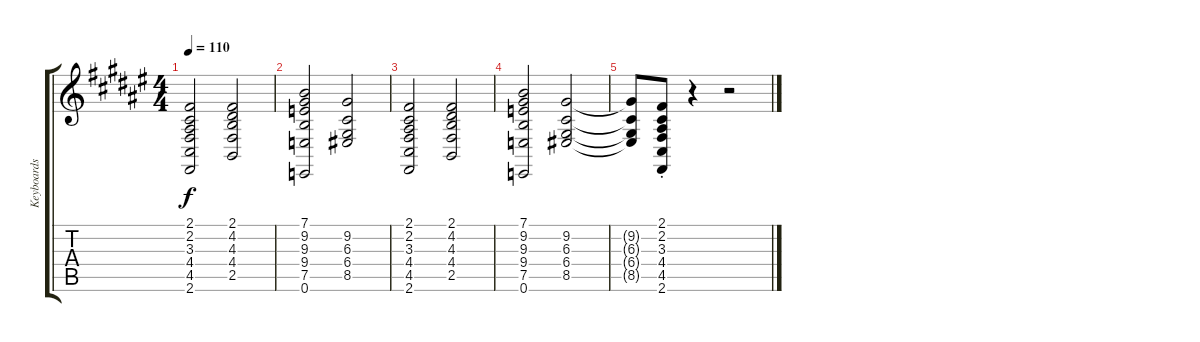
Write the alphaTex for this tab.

\track ("Keyboards" "Keyboards") {instrument stringensemble1}
\staff {score tabs}
\tuning (E4 B3 G3 D3 A2 E2) {hide}
\ts (4 4)
\tempo 110
\clef g2
\ks f#
(2.1 2.2 3.3 4.4 4.5 2.6).2{dy f} (2.1 4.2 4.3 4.4 2.5).2 |
(7.1 9.2 9.3 9.4 7.5 0.6).2 (9.2 6.3 6.4 8.5).2 |
(2.1 2.2 3.3 4.4 4.5 2.6).2 (2.1 4.2 4.3 4.4 2.5).2 |
(7.1 9.2 9.3 9.4 7.5 0.6).2 (9.2 6.3 6.4 8.5).2 |
\ks d#minor
(9.2{t} 6.3{t} 6.4{t} 8.5{t}).8 (2.1{st} 2.2{st} 3.3{st} 4.4{st} 4.5{st} 2.6{st}).8 r.4 r.2
